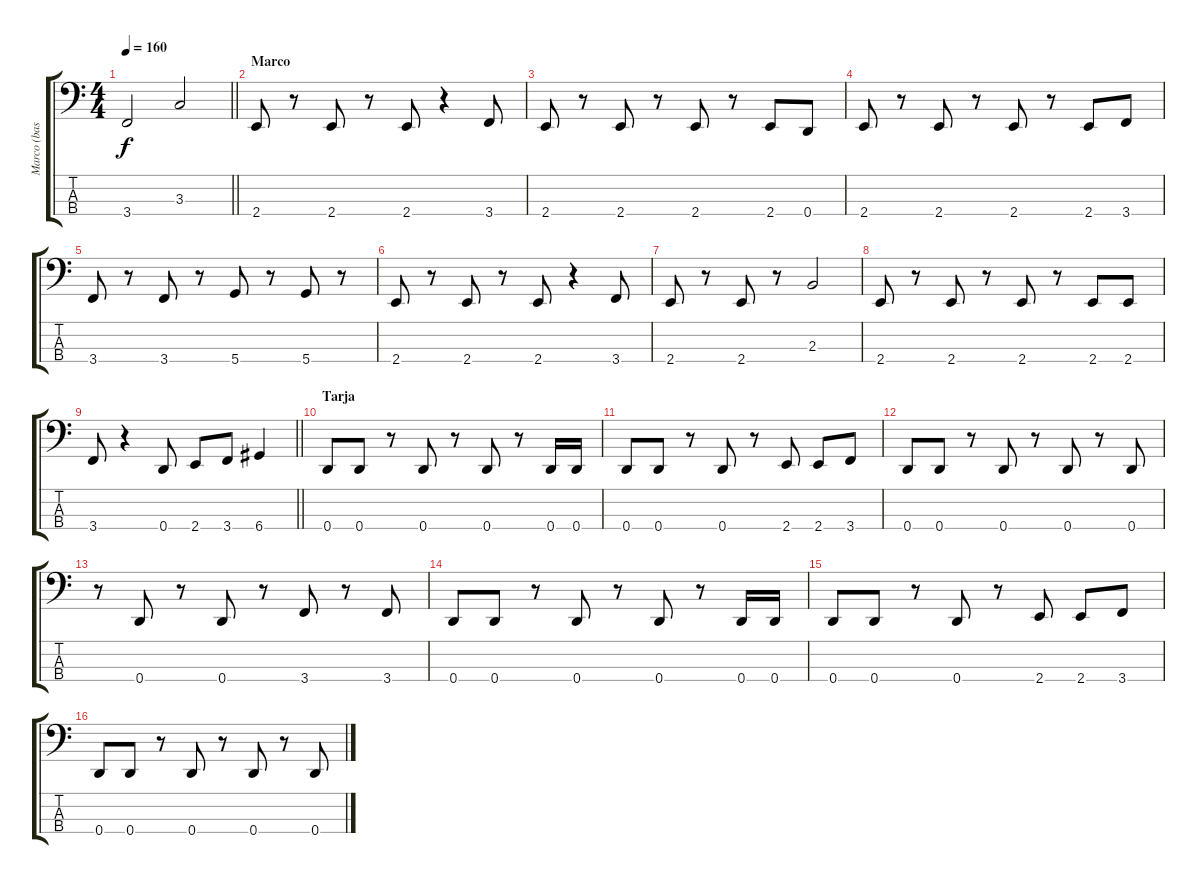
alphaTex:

\track ("Marco (bass)" "Marco (bas") {instrument electricbassfinger}
\staff {score tabs}
\tuning (G2 D2 A1 D1) {hide}
\ts (4 4)
\tempo 160
\clef f4
\barLineRight lightlight
\ks c
3.4.2{dy f} 3.3.2 |
\section ("" "Marco")
2.4.8 r.8 2.4.8 r.8 2.4.8 r.4 3.4.8 |
2.4.8 r.8 2.4.8 r.8 2.4.8 r.8 2.4.8 0.4.8 |
2.4.8 r.8 2.4.8 r.8 2.4.8 r.8 2.4.8 3.4.8 |
3.4.8 r.8 3.4.8 r.8 5.4.8 r.8 5.4.8 r.8 |
2.4.8 r.8 2.4.8 r.8 2.4.8 r.4 3.4.8 |
2.4.8 r.8 2.4.8 r.8 2.3.2 |
2.4.8 r.8 2.4.8 r.8 2.4.8 r.8 2.4.8 2.4.8 |
\barLineRight lightlight
3.4.8 r.4 0.4.8 2.4.8 3.4.8 6.4.4 |
\section ("" "Tarja")
0.4.8 0.4.8 r.8 0.4.8 r.8 0.4.8 r.8 0.4.16 0.4.16 |
0.4.8 0.4.8 r.8 0.4.8 r.8 2.4.8 2.4.8 3.4.8 |
0.4.8 0.4.8 r.8 0.4.8 r.8 0.4.8 r.8 0.4.8 |
r.8 0.4.8 r.8 0.4.8 r.8 3.4.8 r.8 3.4.8 |
0.4.8 0.4.8 r.8 0.4.8 r.8 0.4.8 r.8 0.4.16 0.4.16 |
0.4.8 0.4.8 r.8 0.4.8 r.8 2.4.8 2.4.8 3.4.8 |
0.4.8 0.4.8 r.8 0.4.8 r.8 0.4.8 r.8 0.4.8
